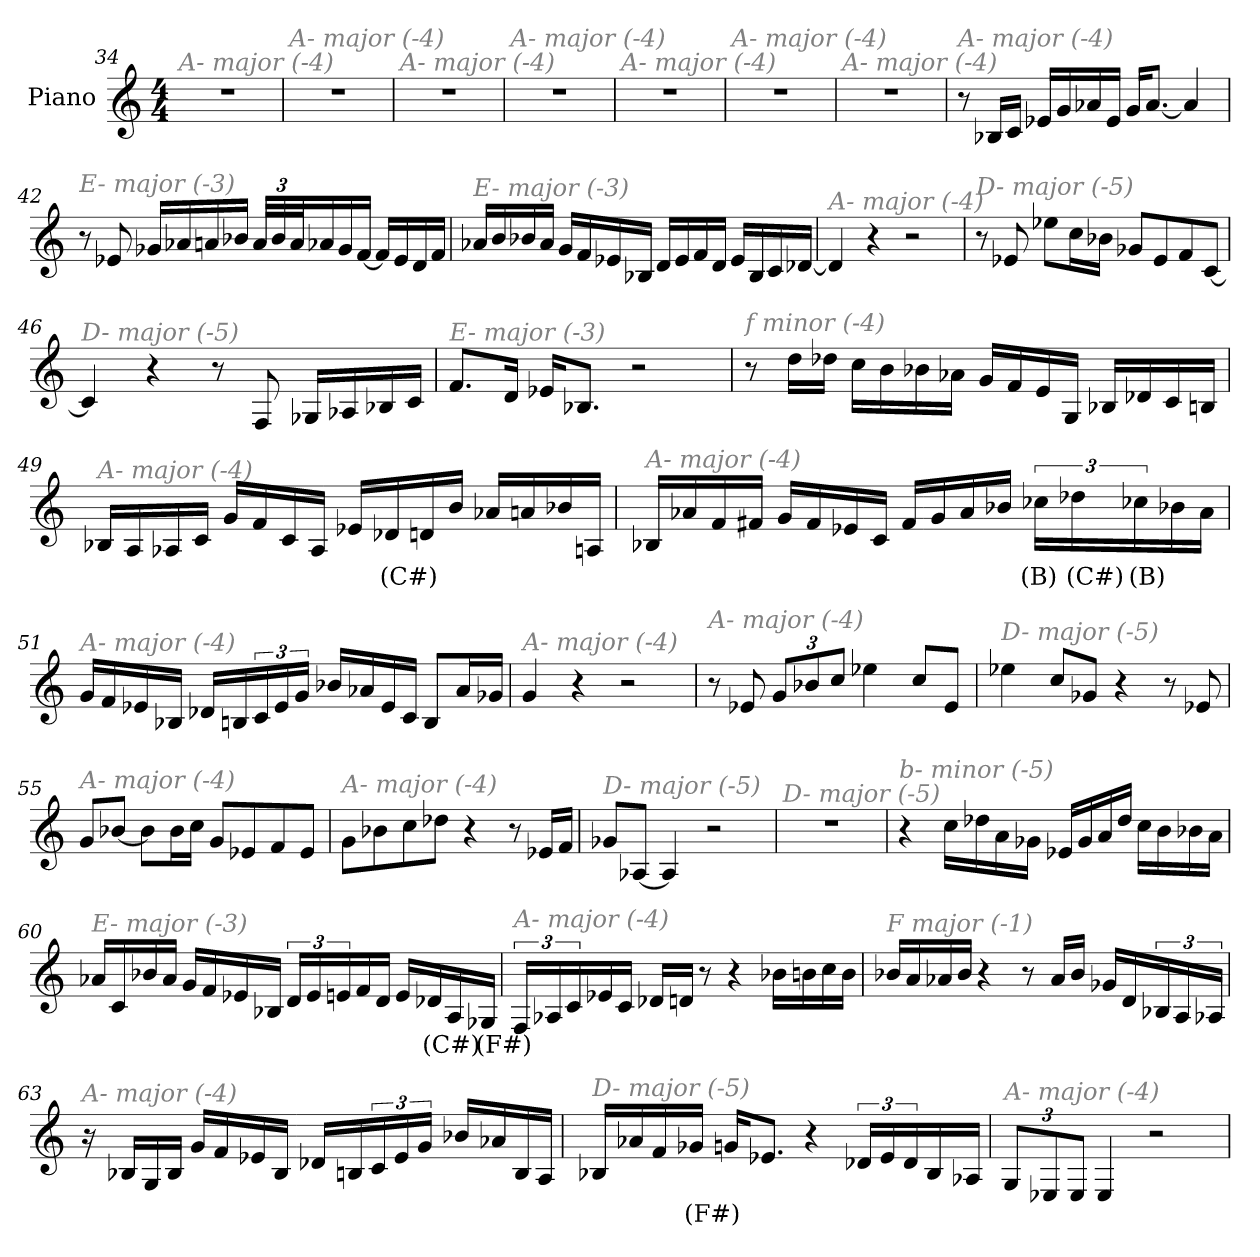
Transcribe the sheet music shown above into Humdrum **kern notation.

**kern	**text
*part1	*part1
*staff1	*staff1
*I"Piano	*
*I'Pno	*
*clefG2	*
*k[]	*
*M4/4	*
=34	=34
!LO:TX:i:color=#808080:t=A- major (-4)	!
1r	.
!!LO:LB:g=z
=35	=35
!LO:TX:i:color=#808080:t=A- major (-4)	!
1r	.
=36	=36
!LO:TX:i:color=#808080:t=A- major (-4)	!
1r	.
=37	=37
!LO:TX:i:color=#808080:t=A- major (-4)	!
1r	.
=38	=38
!LO:TX:i:color=#808080:t=A- major (-4)	!
1r	.
=39	=39
!LO:TX:i:color=#808080:t=A- major (-4)	!
1r	.
=40	=40
!LO:TX:i:color=#808080:t=A- major (-4)	!
1r	.
=41	=41
!LO:TX:i:color=#808080:t=A- major (-4)	!
8r	.
16B-X/LL	.
16c/JJ	.
16e-X/LL	.
16g/	.
16a-X/	.
16e-/JJ	.
16g/KL	.
[8.a-/J	.
4a-/]	.
!!LO:LB:g=z
=42	=42
!LO:TX:i:color=#808080:t=E- major (-3)	!
8r	.
8e-X/	.
16g-X/LL	.
16a-X/	.
16an/	.
16b-X/JJ	.
*Xbrackettup	*
48a/LLL	.
48b-/	.
48a/J	.
16a-X/	.
16g-/	.
[16f/JJ	.
16f/LL]	.
16e-/	.
16d/	.
16f/JJ	.
=43	=43
!LO:TX:i:color=#808080:t=E- major (-3)	!
16a-X/LL	.
16b/	.
16b-X/	.
16a-/JJ	.
16g/LL	.
16f/	.
16e-X/	.
16B-X/JJ	.
16d/LL	.
16e-/	.
16f/	.
16d/JJ	.
16e-/LL	.
16B-/	.
16c/	.
[16d-X/JJ	.
!!LO:LB:g=z
=44	=44
!LO:TX:i:color=#808080:t=A- major (-4)	!
4d-/]	.
4r	.
2r	.
=45	=45
!LO:TX:i:color=#808080:t=D- major (-5)	!
8r	.
8e-X/	.
8ee-X\L	.
16cc\L	.
16b-X\JJ	.
8g-X/L	.
8e-/	.
8f/	.
[8c/J	.
=46	=46
!LO:TX:i:color=#808080:t=D- major (-5)	!
4c/]	.
4r	.
8r	.
8F/	.
16G-X/LL	.
16A-X/	.
16B-X/	.
16c/JJ	.
=47	=47
!LO:TX:i:color=#808080:t=E- major (-3)	!
8.f/L	.
16d/Jk	.
16e-X/KL	.
8.B-X/J	.
2r	.
!!LO:LB:g=z
=48	=48
!LO:TX:i:color=#808080:t=f minor (-4)	!
8r	.
16dd\LL	.
16dd-X\JJ	.
16cc\LL	.
16b\	.
16b-X\	.
16a-X\JJ	.
16g/LL	.
16f/	.
16e/	.
16G/JJ	.
16B-X/LL	.
16d-X/	.
16c/	.
16Bn/JJ	.
=49	=49
!LO:TX:i:color=#808080:t=A- major (-4)	!
16B-X/LL	.
16A/	.
16A-X/	.
16c/JJ	.
16g/LL	.
16f/	.
16c/	.
16A-/JJ	.
16e-X/LL	.
16d-Xi/	(C#)
16d/	.
16b/JJ	.
16a-X/LL	.
16an/	.
16b-X/	.
16An/JJ	.
!!LO:PB:g=z
=50	=50
!LO:TX:i:color=#808080:t=A- major (-4)	!
16B-X/LL	.
16a-X/	.
16f/	.
16f#X/JJ	.
16g/LL	.
16f#/	.
16e-X/	.
16c/JJ	.
16f#/LL	.
16g/	.
16a-/	.
16b-X/JJ	.
*brackettup	*
24cc-Xj\LL	(B)
24dd-Xi\	(C#)
24cc-Xj\	(B)
16b-X\	.
16a-\JJ	.
=51	=51
!LO:TX:i:color=#808080:t=A- major (-4)	!
16g/LL	.
16f/	.
16e-X/	.
16B-X/JJ	.
16d-X/LL	.
16Bn/	.
24c/	.
24e-/	.
24g/JJ	.
16b-X/LL	.
16a-X/	.
16e-/	.
16c/JJ	.
8B/L	.
16a-/L	.
16g-X/JJ	.
!!LO:LB:g=z
=52	=52
!LO:TX:i:color=#808080:t=A- major (-4)	!
4g/	.
4r	.
2r	.
=53	=53
!LO:TX:i:color=#808080:t=A- major (-4)	!
8r	.
8e-X/	.
*Xbrackettup	*
12g/L	.
12b-X/	.
12cc/J	.
4ee-X\	.
8cc/L	.
8e-/J	.
=54	=54
!LO:TX:i:color=#808080:t=D- major (-5)	!
4ee-X\	.
8cc/L	.
8g-X/J	.
4r	.
8r	.
8e-X/	.
=55	=55
!LO:TX:i:color=#808080:t=A- major (-4)	!
8g/L	.
[8b-X/J	.
8b-\L]	.
16b-\L	.
16cc\JJ	.
8g/L	.
8e-X/	.
8f/	.
8e-/J	.
!!LO:LB:g=z
=56	=56
!LO:TX:i:color=#808080:t=A- major (-4)	!
8g\L	.
8b-X\	.
8cc\	.
8dd-X\J	.
4r	.
8r	.
16e-X/LL	.
16f/JJ	.
=57	=57
!LO:TX:i:color=#808080:t=D- major (-5)	!
8g-X/L	.
[8A-X/J	.
4A-/]	.
2r	.
=58	=58
!LO:TX:i:color=#808080:t=D- major (-5)	!
1r	.
=59	=59
!LO:TX:i:color=#808080:t=b- minor (-5)	!
4r	.
16cc\LL	.
16dd-X\	.
16a\	.
16g-X\JJ	.
16e-X/LL	.
16g-/	.
16a/	.
16dd-/JJ	.
16cc\LL	.
16b\	.
16b-X\	.
16a\JJ	.
!!LO:LB:g=z
=60	=60
!LO:TX:i:color=#808080:t=E- major (-3)	!
16a-X/LL	.
16c/	.
16b-X/	.
16a-/JJ	.
16g/LL	.
16f/	.
16e-X/	.
16B-X/JJ	.
*brackettup	*
24d/LL	.
24e-/	.
24en/	.
16f/	.
16d/JJ	.
16e/LL	.
16d-Xi/	(C#)
16A/	.
16G-Xi/JJ	(F#)
=61	=61
!LO:TX:i:color=#808080:t=A- major (-4)	!
24F/LL	.
24A-X/	.
24c/	.
16e-X/	.
16c/JJ	.
16d-X/LL	.
16dn/JJ	.
8r	.
4r	.
16b-X\LL	.
16bn\	.
16cc\	.
16b\JJ	.
!!LO:LB:g=z
=62	=62
!LO:TX:i:color=#808080:t=F major (-1)	!
16b-X/LL	.
16a/	.
16a-X/	.
16b-/JJ	.
4r	.
8r	.
16a-/LL	.
16b-/JJ	.
16g-X/LL	.
16d/	.
24B-X/	.
24A/	.
24A-X/JJ	.
=63	=63
!LO:TX:i:color=#808080:t=A- major (-4)	!
16r	.
16B-X/LL	.
16G/	.
16B-/JJ	.
16g/LL	.
16f/	.
16e-X/	.
16B-/JJ	.
16d-X/LL	.
16Bn/	.
24c/	.
24e-/	.
24g/JJ	.
16b-X/LL	.
16a-X/	.
16B/	.
16A/JJ	.
!!LO:LB:g=z
=64	=64
!LO:TX:i:color=#808080:t=D- major (-5)	!
16B-X/LL	.
16a-X/	.
16f/	.
16g-Xi/JJ	(F#)
16g/KL	.
8.e-X/J	.
4r	.
24d-X/LL	.
24e-/	.
24d-/	.
16B-/	.
16A-X/JJ	.
=65	=65
*Xbrackettup	*
!LO:TX:i:color=#808080:t=A- major (-4)	!
12G/L	.
12E-X/	.
12E-/J	.
4E-/	.
2r	.
=	=
*-	*-
